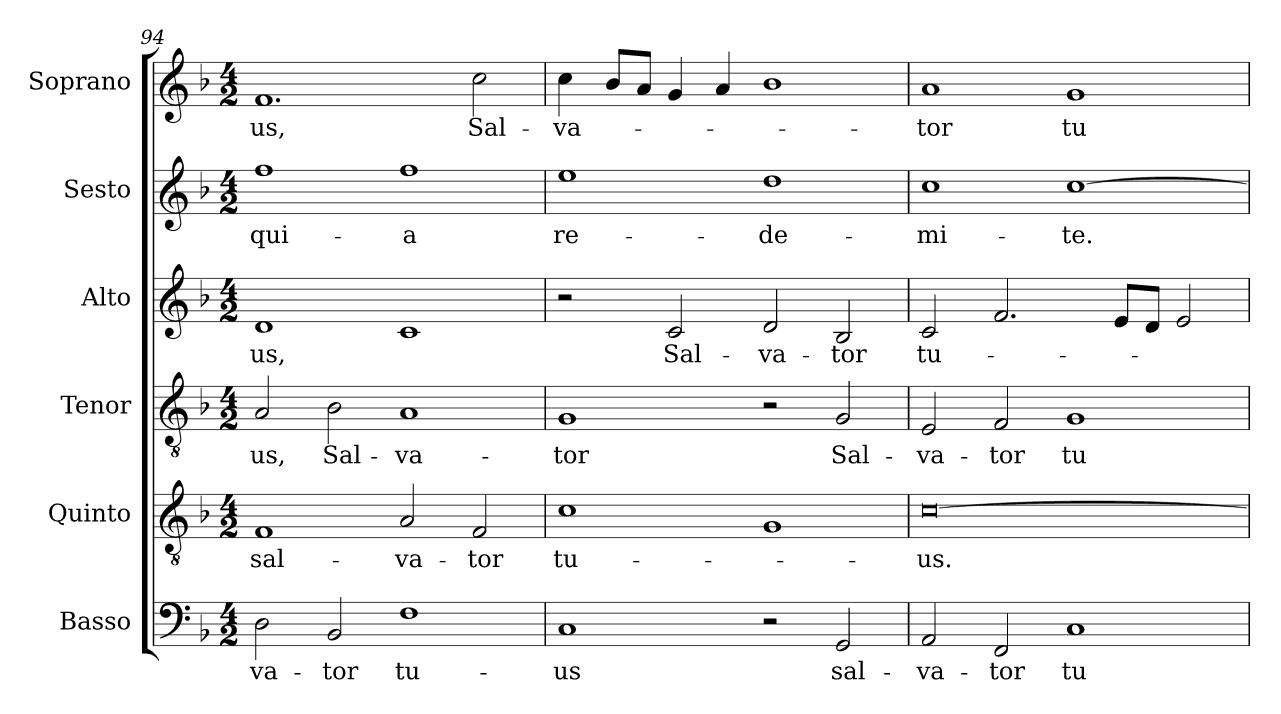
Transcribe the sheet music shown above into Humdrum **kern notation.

**kern	**text	**kern	**text	**kern	**text	**kern	**text	**kern	**text	**kern	**text
*part6	*part6	*part5	*part5	*part4	*part4	*part3	*part3	*part2	*part2	*part1	*part1
*staff6	*staff6	*staff5	*staff5	*staff4	*staff4	*staff3	*staff3	*staff2	*staff2	*staff1	*staff1
*I"Basso	*	*I"Quinto	*	*I"Tenor	*	*I"Alto	*	*I"Sesto	*	*I"Soprano	*
*I'B.	*	*I'Q.	*	*I'T.	*	*I'A.	*	*I'Ss.	*	*I'S.	*
*clefF4	*	*clefGv2	*	*clefGv2	*	*clefG2	*	*clefG2	*	*clefG2	*
*	*	*ITrd7c12	*	*ITrd7c12	*	*	*	*	*	*	*
*k[b-]	*	*k[b-]	*	*k[b-]	*	*k[b-]	*	*k[b-]	*	*k[b-]	*
*F:	*	*F:	*	*F:	*	*F:	*	*F:	*	*F:	*
*M4/2	*	*M4/2	*	*M4/2	*	*M4/2	*	*M4/2	*	*M4/2	*
=94	=94	=94	=94	=94	=94	=94	=94	=94	=94	=94	=94
!	!LO:LY:b:color=#000000	!	!	!	!	!	!	!	!	!	!
!	!	!	!LO:LY:b:color=#000000	!	!	!	!	!	!	!	!
!	!	!	!	!	!LO:LY:b:color=#000000	!	!	!	!	!	!
!	!	!	!	!	!	!	!LO:LY:b:color=#000000	!	!	!	!
!	!	!	!	!	!	!	!	!	!LO:LY:b:color=#000000	!	!
!	!	!	!	!	!	!	!	!	!	!	!LO:LY:b:color=#000000
2Di\	-va-	1FFi	sal-	2AAi/	-us,	1di	-us,	1ffi	qui-	1.fi	-us,
!	!LO:LY:b:color=#000000	!	!	!	!	!	!	!	!	!	!
!	!	!	!	!	!LO:LY:b:color=#000000	!	!	!	!	!	!
2BB-i/	-tor	.	.	2BB-i\	Sal-	.	.	.	.	.	.
!	!LO:LY:b:color=#000000	!	!	!	!	!	!	!	!	!	!
!	!	!	!LO:LY:b:color=#000000	!	!	!	!	!	!	!	!
!	!	!	!	!	!LO:LY:b:color=#000000	!	!	!	!	!	!
!	!	!	!	!	!	!	!	!	!LO:LY:b:color=#000000	!	!
1Fi	tu-	2AAi/	-va-	1AAi	-va-	1ci	.	1ffi	-a	.	.
!	!	!	!LO:LY:b:color=#000000	!	!	!	!	!	!	!	!
!	!	!	!	!	!	!	!	!	!	!	!LO:LY:b:color=#000000
.	.	2FFi/	-tor	.	.	.	.	.	.	2cci\	Sal-
=95	=95	=95	=95	=95	=95	=95	=95	=95	=95	=95	=95
!	!LO:LY:b:color=#000000	!	!	!	!	!	!	!	!	!	!
!	!	!	!LO:LY:b:color=#000000	!	!	!	!	!	!	!	!
!	!	!	!	!	!LO:LY:b:color=#000000	!	!	!	!	!	!
!	!	!	!	!	!	!	!	!	!LO:LY:b:color=#000000	!	!
!	!	!	!	!	!	!	!	!	!	!	!LO:LY:b:color=#000000
1Ci	-us	1Ci	tu-	1GGi	-tor	2r	.	1eei	re-	4cci\	-va-
.	.	.	.	.	.	.	.	.	.	8b-i/L	.
.	.	.	.	.	.	.	.	.	.	8ai/J	.
!	!	!	!	!	!	!	!LO:LY:b:color=#000000	!	!	!	!
.	.	.	.	.	.	2ci/	Sal-	.	.	4gi/	.
.	.	.	.	.	.	.	.	.	.	4ai/	.
!	!	!	!	!	!	!	!LO:LY:b:color=#000000	!	!	!	!
!	!	!	!	!	!	!	!	!	!LO:LY:b:color=#000000	!	!
2r	.	1GGi	.	2r	.	2di/	-va-	1ddi	-de-	1b-i	.
!	!LO:LY:b:color=#000000	!	!	!	!	!	!	!	!	!	!
!	!	!	!	!	!LO:LY:b:color=#000000	!	!	!	!	!	!
!	!	!	!	!	!	!	!LO:LY:b:color=#000000	!	!	!	!
2GGi/	sal-	.	.	2GGi/	Sal-	2B-i/	-tor	.	.	.	.
=96	=96	=96	=96	=96	=96	=96	=96	=96	=96	=96	=96
!	!LO:LY:b:color=#000000	!	!	!	!	!	!	!	!	!	!
!	!	!	!LO:LY:b:color=#000000	!	!	!	!	!	!	!	!
!	!	!	!	!	!LO:LY:b:color=#000000	!	!	!	!	!	!
!	!	!	!	!	!	!	!LO:LY:b:color=#000000	!	!	!	!
!	!	!	!	!	!	!	!	!	!LO:LY:b:color=#000000	!	!
!	!	!	!	!	!	!	!	!	!	!	!LO:LY:b:color=#000000
2AAi/	-va-	[0Ci	-us.	2EEi/	-va-	2ci/	tu-	1cci	-mi-	1ai	-tor
!	!LO:LY:b:color=#000000	!	!	!	!	!	!	!	!	!	!
!	!	!	!	!	!LO:LY:b:color=#000000	!	!	!	!	!	!
2FFi/	-tor	.	.	2FFi/	-tor	2.fi/	.	.	.	.	.
!	!LO:LY:b:color=#000000	!	!	!	!	!	!	!	!	!	!
!	!	!	!	!	!LO:LY:b:color=#000000	!	!	!	!	!	!
!	!	!	!	!	!	!	!	!	!LO:LY:b:color=#000000	!	!
!	!	!	!	!	!	!	!	!	!	!	!LO:LY:b:color=#000000
1Ci	tu-	.	.	1GGi	tu-	.	.	[1cci	-te.	1gi	tu-
.	.	.	.	.	.	8ei/L	.	.	.	.	.
.	.	.	.	.	.	8di/J	.	.	.	.	.
.	.	.	.	.	.	2ei/	.	.	.	.	.
=	=	=	=	=	=	=	=	=	=	=	=
*-	*-	*-	*-	*-	*-	*-	*-	*-	*-	*-	*-
